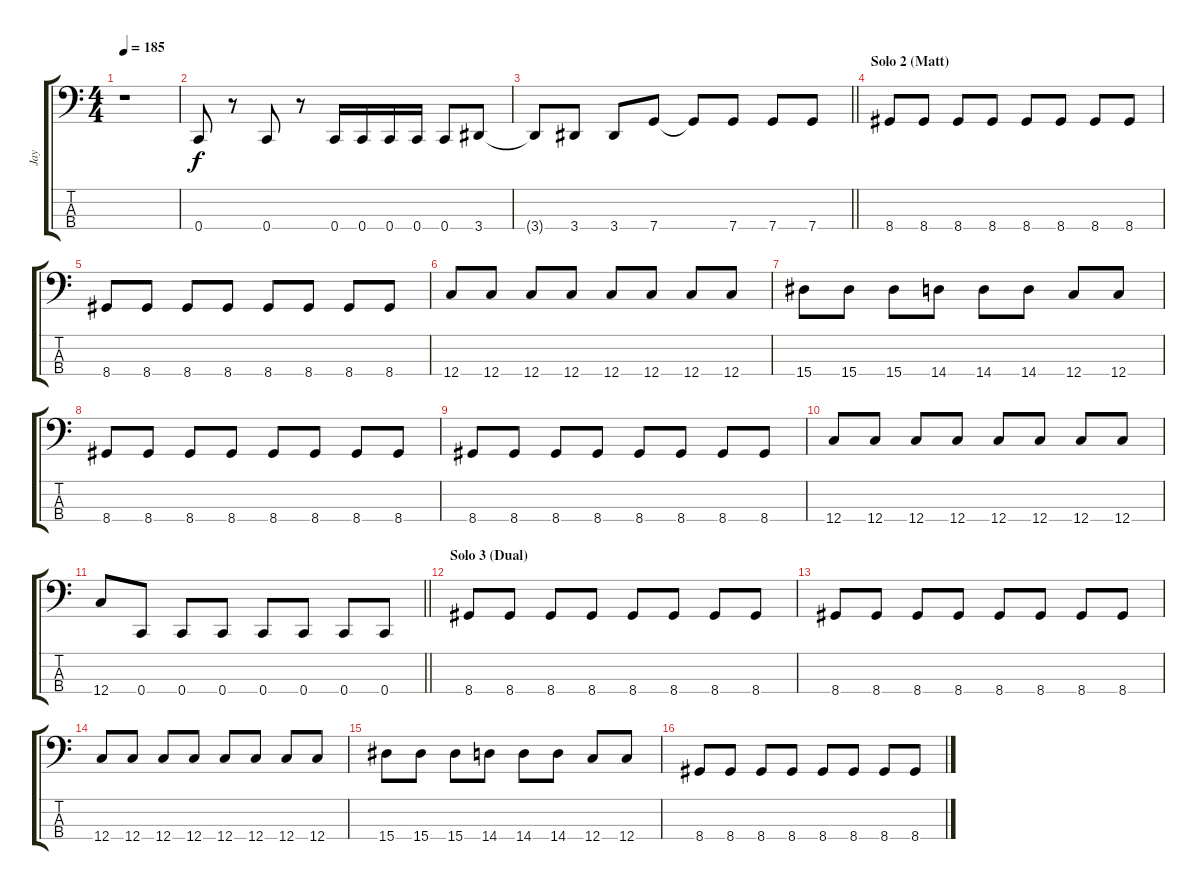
\track ("Jay" "Jay") {instrument electricbasspick}
\staff {score tabs}
\tuning (F2 C2 G1 C1) {hide}
\ts (4 4)
\tempo 185
\clef f4
\ks c
r.1{dy f} |
0.4.8 r.8 0.4.8 r.8 0.4.16 0.4.16 0.4.16 0.4.16 0.4.8 3.4.8 |
\barLineRight lightlight
3.4{t}.8 3.4.8 3.4.8 7.4.8 7.4{t}.8 7.4.8 7.4.8 7.4.8 |
\section ("" "Solo 2 (Matt)")
8.4.8 8.4.8 8.4.8 8.4.8 8.4.8 8.4.8 8.4.8 8.4.8 |
8.4.8 8.4.8 8.4.8 8.4.8 8.4.8 8.4.8 8.4.8 8.4.8 |
12.4.8 12.4.8 12.4.8 12.4.8 12.4.8 12.4.8 12.4.8 12.4.8 |
15.4.8 15.4.8 15.4.8 14.4.8 14.4.8 14.4.8 12.4.8 12.4.8 |
8.4.8 8.4.8 8.4.8 8.4.8 8.4.8 8.4.8 8.4.8 8.4.8 |
8.4.8 8.4.8 8.4.8 8.4.8 8.4.8 8.4.8 8.4.8 8.4.8 |
12.4.8 12.4.8 12.4.8 12.4.8 12.4.8 12.4.8 12.4.8 12.4.8 |
\barLineRight lightlight
12.4.8 0.4.8 0.4.8 0.4.8 0.4.8 0.4.8 0.4.8 0.4.8 |
\section ("" "Solo 3 (Dual)")
8.4.8 8.4.8 8.4.8 8.4.8 8.4.8 8.4.8 8.4.8 8.4.8 |
8.4.8 8.4.8 8.4.8 8.4.8 8.4.8 8.4.8 8.4.8 8.4.8 |
12.4.8 12.4.8 12.4.8 12.4.8 12.4.8 12.4.8 12.4.8 12.4.8 |
15.4.8 15.4.8 15.4.8 14.4.8 14.4.8 14.4.8 12.4.8 12.4.8 |
8.4.8 8.4.8 8.4.8 8.4.8 8.4.8 8.4.8 8.4.8 8.4.8
